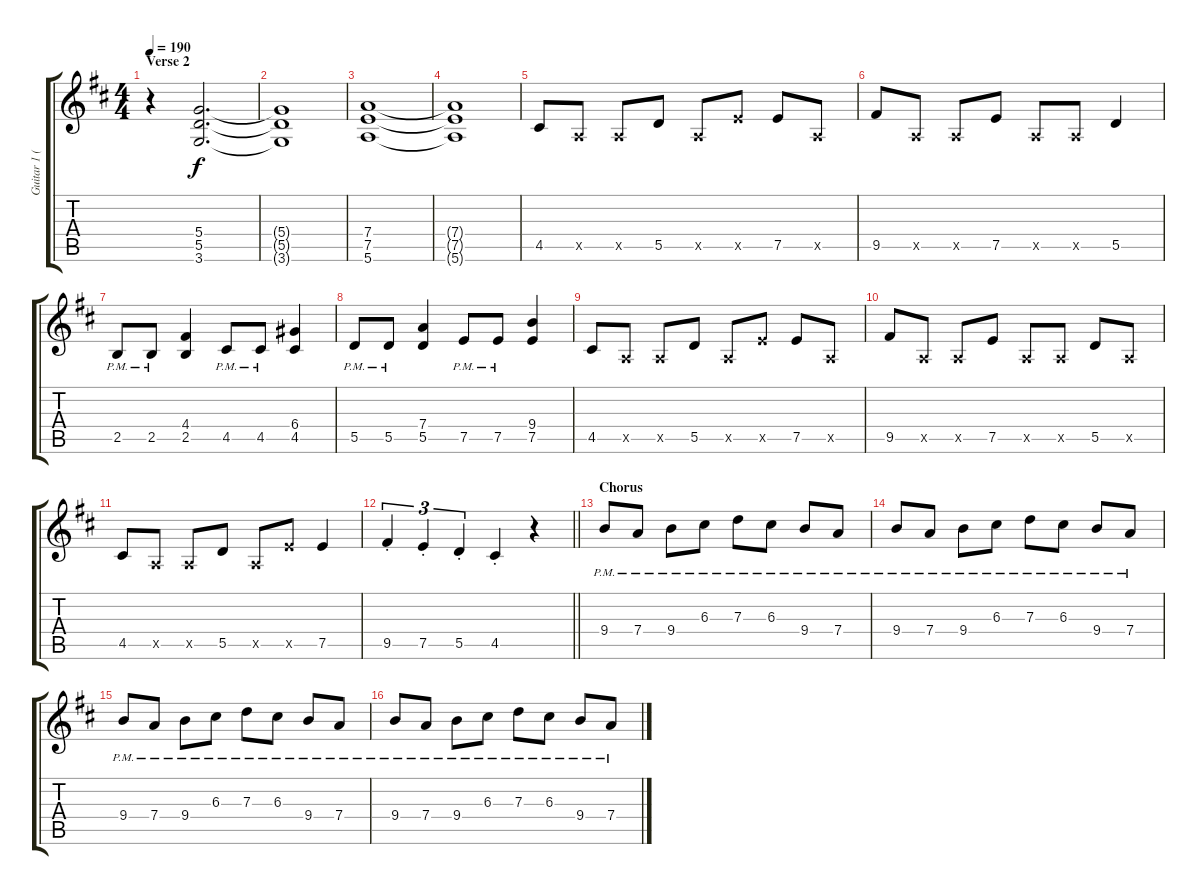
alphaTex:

\track ("Guitar 1 (Aya)" "Guitar 1 (") {instrument overdrivenguitar}
\staff {score tabs}
\tuning (E4 B3 G3 D3 A2 E2) {hide}
\ts (4 4)
\section ("" "Verse 2")
\tempo 190
\clef g2
\ks bminor
r.4{dy f} (5.4 5.5 3.6).2{d} |
(5.4{t} 5.5{t} 3.6{t}).1 |
(7.4 7.5 5.6).1 |
(7.4{t} 7.5{t} 5.6{t}).1 |
4.5.8 0.5{x}.8 0.5{x}.8 5.5.8 0.5{x}.8 7.5{x}.8 7.5.8 0.5{x}.8 |
9.5.8 0.5{x}.8 0.5{x}.8 7.5.8 0.5{x}.8 0.5{x}.8 5.5.4 |
2.5{pm}.8 2.5{pm}.8 (4.4 2.5).4 4.5{pm}.8 4.5{pm}.8 (6.4 4.5).4 |
5.5{pm}.8 5.5{pm}.8 (7.4 5.5).4 7.5{pm}.8 7.5{pm}.8 (9.4 7.5).4 |
4.5.8 0.5{x}.8 0.5{x}.8 5.5.8 0.5{x}.8 7.5{x}.8 7.5.8 0.5{x}.8 |
9.5.8 0.5{x}.8 0.5{x}.8 7.5.8 0.5{x}.8 0.5{x}.8 5.5.8 0.5{x}.8 |
4.5.8 0.5{x}.8 0.5{x}.8 5.5.8 0.5{x}.8 7.5{x}.8 7.5.4 |
\barLineRight lightlight
9.5{st}.4{tu (3 2)} 7.5{st}.4{tu (3 2)} 5.5{st}.4{tu (3 2)} 4.5{st}.4 r.4 |
\section ("" "Chorus")
9.4{pm}.8 7.4{pm}.8 9.4{pm}.8 6.3{pm}.8 7.3{pm}.8 6.3{pm}.8 9.4{pm}.8 7.4{pm}.8 |
9.4{pm}.8 7.4{pm}.8 9.4{pm}.8 6.3{pm}.8 7.3{pm}.8 6.3{pm}.8 9.4{pm}.8 7.4{pm}.8 |
9.4{pm}.8 7.4{pm}.8 9.4{pm}.8 6.3{pm}.8 7.3{pm}.8 6.3{pm}.8 9.4{pm}.8 7.4{pm}.8 |
9.4{pm}.8 7.4{pm}.8 9.4{pm}.8 6.3{pm}.8 7.3{pm}.8 6.3{pm}.8 9.4{pm}.8 7.4{pm}.8
